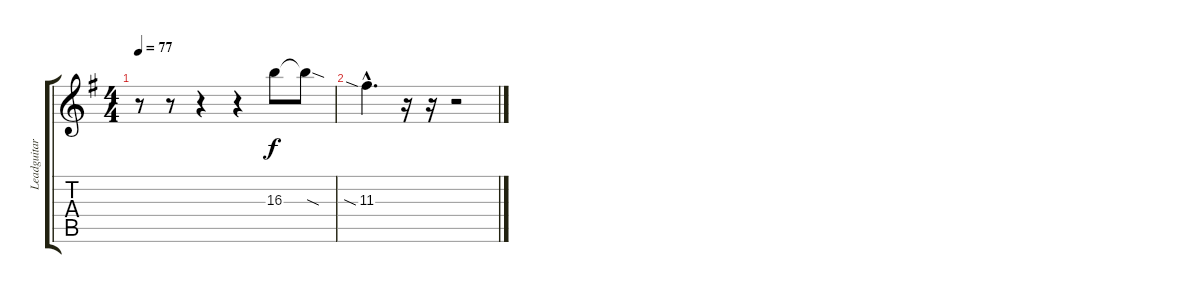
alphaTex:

\track ("Leadguitar" "Leadguitar") {instrument distortionguitar}
\staff {score tabs}
\tuning (E4 B3 G3 D3 A2 E2) {hide}
\ts (4 4)
\tempo 77
\clef g2
\ks eminor
r.8{dy f instrument electricguitarjazz} r.8 r.4 r.4 16.3.8 16.3{sod t}.8 |
11.3{sia hac}.4{d} r.16 r.16 r.2
